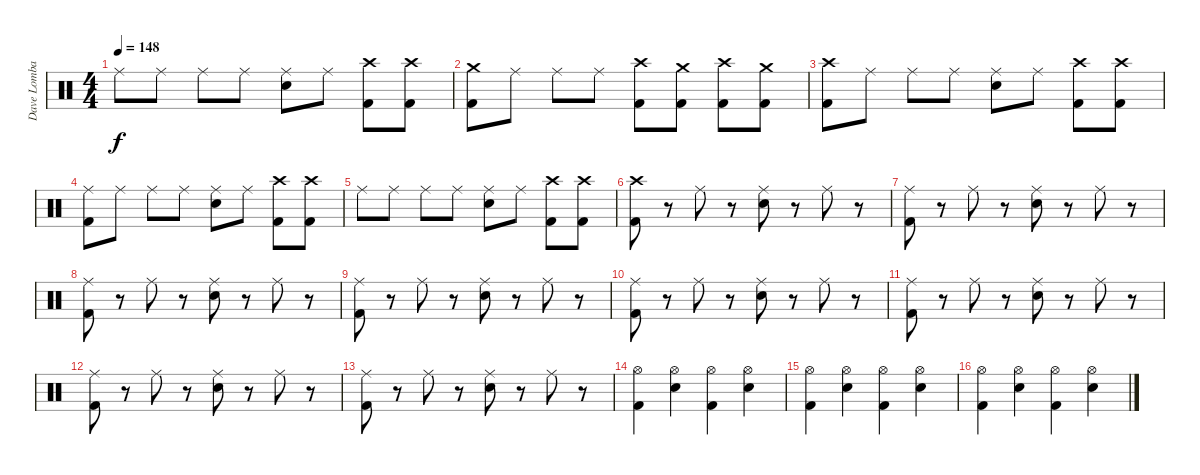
\track ("Dave Lombardo" "Dave Lomba") {instrument percussion}
\staff {score}
\articulation defaults
\ts (4 4)
\tempo 148
\clef neutral
\ks c "Ride (middle)".8{dy f} "Ride (middle)".8 "Ride (middle)".8 "Ride (middle)".8
("Electric Snare (hit)" "Ride (middle)").8 "Ride (middle)".8 ("Kick (hit) 2" "Crash high (hit)").8 ("Crash high (hit)" "Kick (hit) 2").8 |
("Crash medium (hit)" "Kick (hit) 2").8 "Ride (middle)".8 "Ride (middle)".8 "Ride (middle)".8 ("Kick (hit) 2" "Crash high (hit)").8 ("Kick (hit) 2" "Crash medium (hit)").8 ("Kick (hit) 2" "Crash high (hit)").8 ("Kick (hit) 2" "Crash medium (hit)").8 |
("Kick (hit) 2" "Crash high (hit)").8 "Ride (middle)".8 "Ride (middle)".8 "Ride (middle)".8 ("Electric Snare (hit)" "Ride (middle)").8 "Ride (middle)".8 ("Kick (hit) 2" "Crash high (hit)").8 ("Crash high (hit)" "Kick (hit) 2").8 |
("Kick (hit) 2" "Ride (middle)").8 "Ride (middle)".8 "Ride (middle)".8 "Ride (middle)".8 ("Electric Snare (hit)" "Ride (middle)").8 "Ride (middle)".8 ("Kick (hit) 2" "Crash high (hit)").8 ("Crash high (hit)" "Kick (hit) 2").8 |
"Ride (middle)".8 "Ride (middle)".8 "Ride (middle)".8 "Ride (middle)".8 ("Electric Snare (hit)" "Ride (middle)").8 "Ride (middle)".8 ("Kick (hit) 2" "Crash high (hit)").8 ("Crash high (hit)" "Kick (hit) 2").8 |
("Crash high (hit)" "Kick (hit) 2").8 r.8 "Ride (middle)".8 r.8 ("Electric Snare (hit)" "Ride (middle)").8 r.8 "Ride (middle)".8 r.8 |
("Kick (hit) 2" "Ride (middle)").8 r.8 "Ride (middle)".8 r.8 ("Electric Snare (hit)" "Ride (middle)").8 r.8 "Ride (middle)".8 r.8 |
("Kick (hit) 2" "Ride (middle)").8 r.8 "Ride (middle)".8 r.8 ("Electric Snare (hit)" "Ride (middle)").8 r.8 "Ride (middle)".8 r.8 |
("Kick (hit) 2" "Ride (middle)").8 r.8 "Ride (middle)".8 r.8 ("Electric Snare (hit)" "Ride (middle)").8 r.8 "Ride (middle)".8 r.8 |
("Kick (hit) 2" "Ride (middle)").8 r.8 "Ride (middle)".8 r.8 ("Electric Snare (hit)" "Ride (middle)").8 r.8 "Ride (middle)".8 r.8 |
("Kick (hit) 2" "Ride (middle)").8 r.8 "Ride (middle)".8 r.8 ("Electric Snare (hit)" "Ride (middle)").8 r.8 "Ride (middle)".8 r.8 |
("Kick (hit) 2" "Ride (middle)").8 r.8 "Ride (middle)".8 r.8 ("Electric Snare (hit)" "Ride (middle)").8 r.8 "Ride (middle)".8 r.8 |
("Kick (hit) 2" "Ride (middle)").8 r.8 "Ride (middle)".8 r.8 ("Electric Snare (hit)" "Ride (middle)").8 r.8 "Ride (middle)".8 r.8 |
("Hi-Hat (open)" "Kick (hit) 2").4 ("Hi-Hat (open)" "Electric Snare (hit)").4 ("Hi-Hat (open)" "Kick (hit) 2").4 ("Hi-Hat (open)" "Electric Snare (hit)").4 |
("Hi-Hat (open)" "Kick (hit) 2").4 ("Hi-Hat (open)" "Electric Snare (hit)").4 ("Hi-Hat (open)" "Kick (hit) 2").4 ("Hi-Hat (open)" "Electric Snare (hit)").4 |
("Hi-Hat (open)" "Kick (hit) 2").4 ("Hi-Hat (open)" "Electric Snare (hit)").4 ("Hi-Hat (open)" "Kick (hit) 2").4 ("Hi-Hat (open)" "Electric Snare (hit)").4
